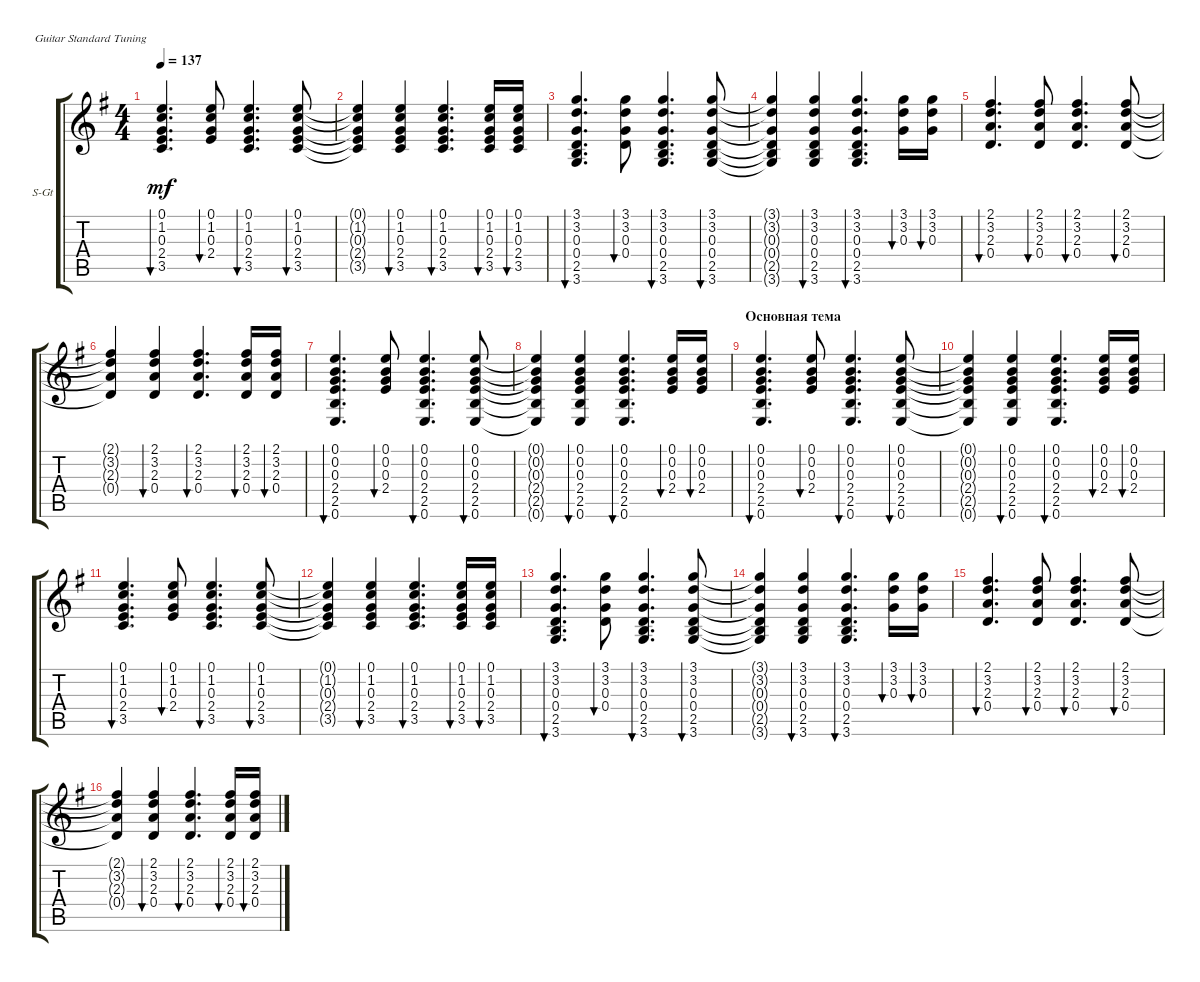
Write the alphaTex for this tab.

\defaultSystemsLayout 4
\bracketExtendMode groupsimilarinstruments
\firstSystemTrackNameOrientation horizontal
\otherSystemsTrackNameOrientation horizontal
\track ("Acoustic Guitar II" "S-Gt") {instrument acousticguitarsteel}
\staff {score tabs}
\tuning (E4 B3 G3 D3 A2 E2)
\ts (4 4)
\tempo 137
\clef g2
\scale
0.5
\ks eminor
(3.5 2.4 0.3 1.2 0.1).4{d bu 30 dy mf} (0.1 1.2 0.3 2.4).8{bu 30} (3.5 2.4 0.3 1.2 0.1).4{d bu 30} (0.1 1.2 0.3 2.4 3.5).8{bu 30} |
\scale
0.5 (0.1{t} 1.2{t} 0.3{t} 2.4{t} 3.5{t}).4 (3.5 2.4 0.3 1.2 0.1).4{bu 30} (3.5 2.4 0.3 1.2 0.1).4{d bu 30} (2.4 0.3 1.2 0.1 3.5).16{bu 30} (0.1 0.3 1.2 2.4 3.5).16{bu 30} |
\scale
0.5 (3.6 2.5 0.4 0.3 3.2 3.1).4{d bu 30} (3.1 3.2 0.3 0.4).8{bu 30} (3.6 2.5 0.4 0.3 3.2 3.1).4{d bu 30} (3.1 3.2 0.3 0.4 3.6 2.5).8{bu 30} |
\scale
0.5 (3.1{t} 3.2{t} 0.3{t} 0.4{t} 3.6{t} 2.5{t}).4 (3.6 2.5 0.4 0.3 3.2 3.1).4{bu 30} (3.6 2.5 0.4 0.3 3.2 3.1).4{d bu 30} (0.3 3.2 3.1).16{bu 30} (3.1 0.3 3.2).16{bu 30} |
\scale
0.5 (0.4 2.3 3.2 2.1).4{d bu 30} (3.2 2.3 0.4 2.1).8{bu 30} (0.4 2.3 3.2 2.1).4{d bu 30} (3.2 2.3 0.4 2.1).8{bu 30} |
\scale
0.5 (3.2{t} 2.3{t} 0.4{t} 2.1{t}).4 (0.4 2.3 3.2 2.1).4{bu 30} (0.4 2.3 3.2 2.1).4{d bu 30} (0.4 2.3 3.2 2.1).16{bu 30} (2.1 2.3 3.2 0.4).16{bu 30} |
\scale
0.5 (0.6 2.5 2.4 0.3 0.2 0.1).4{d bu 46} (0.1 0.2 0.3 2.4).8{bu 30} (0.6 2.5 2.4 0.3 0.2 0.1).4{d bu 30} (0.1 0.2 0.3 2.4 0.6 2.5).8{bu 30} |
\scale
0.5 (0.1{t} 0.2{t} 0.3{t} 2.4{t} 0.6{t} 2.5{t}).4 (0.6 2.5 2.4 0.3 0.2 0.1).4{bu 30} (0.6 2.5 2.4 0.3 0.2 0.1).4{d bu 30} (2.4 0.3 0.2 0.1).16{bu 30} (0.1 0.3 0.2 2.4).16{bu 30} |
\section ("" "Основная тема")
\scale
0.5 (0.6 2.5 2.4 0.3 0.2 0.1).4{d bu 46} (0.1 0.2 0.3 2.4).8{bu 30} (0.6 2.5 2.4 0.3 0.2 0.1).4{d bu 30} (0.1 0.2 0.3 2.4 0.6 2.5).8{bu 30} |
\scale
0.5 (0.1{t} 0.2{t} 0.3{t} 2.4{t} 0.6{t} 2.5{t}).4 (0.6 2.5 2.4 0.3 0.2 0.1).4{bu 30} (0.6 2.5 2.4 0.3 0.2 0.1).4{d bu 30} (2.4 0.3 0.2 0.1).16{bu 30} (0.1 0.3 0.2 2.4).16{bu 30} |
\scale
0.5 (3.5 2.4 0.3 1.2 0.1).4{d bu 30} (0.1 1.2 0.3 2.4).8{bu 30} (3.5 2.4 0.3 1.2 0.1).4{d bu 30} (0.1 1.2 0.3 2.4 3.5).8{bu 30} |
\scale
0.5 (0.1{t} 1.2{t} 0.3{t} 2.4{t} 3.5{t}).4 (3.5 2.4 0.3 1.2 0.1).4{bu 30} (3.5 2.4 0.3 1.2 0.1).4{d bu 30} (2.4 0.3 1.2 0.1 3.5).16{bu 30} (0.1 0.3 1.2 2.4 3.5).16{bu 30} |
\scale
0.5 (3.6 2.5 0.4 0.3 3.2 3.1).4{d bu 30} (3.1 3.2 0.3 0.4).8{bu 30} (3.6 2.5 0.4 0.3 3.2 3.1).4{d bu 30} (3.1 3.2 0.3 0.4 3.6 2.5).8{bu 30} |
\scale
0.5 (3.1{t} 3.2{t} 0.3{t} 0.4{t} 3.6{t} 2.5{t}).4 (3.6 2.5 0.4 0.3 3.2 3.1).4{bu 30} (3.6 2.5 0.4 0.3 3.2 3.1).4{d bu 30} (0.3 3.2 3.1).16{bu 30} (3.1 0.3 3.2).16{bu 30} |
\scale
0.5 (0.4 2.3 3.2 2.1).4{d bu 30} (3.2 2.3 0.4 2.1).8{bu 30} (0.4 2.3 3.2 2.1).4{d bu 30} (3.2 2.3 0.4 2.1).8{bu 30} |
\scale
0.5 (3.2{t} 2.3{t} 0.4{t} 2.1{t}).4 (0.4 2.3 3.2 2.1).4{bu 30} (0.4 2.3 3.2 2.1).4{d bu 30} (0.4 2.3 3.2 2.1).16{bu 30} (2.1 2.3 3.2 0.4).16{bu 30}
